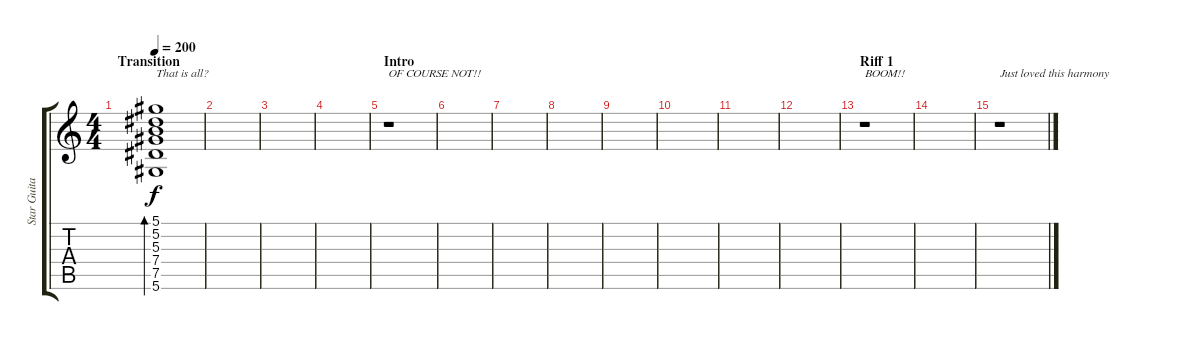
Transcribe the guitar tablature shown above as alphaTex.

\track ("Star Guitarist" "Star Guita") {instrument acousticguitarsteel}
\staff {score tabs}
\tuning (Eb4 Bb3 Gb3 Db3 Ab2 Eb2) {hide}
\ts (4 4)
\section ("" "Transition")
\tempo 200
\clef g2
\ks c
(5.1 5.2 5.3 7.4 7.5 5.6).1{bd 480 txt "That is all?" dy f} |
|
|
|
\section ("" "Intro")
r.1{txt "OF COURSE NOT!!"} |
|
|
|
|
|
|
|
\section ("" "Riff 1")
r.1{txt "BOOM!!"} |
|
r.1{txt "Just loved this harmony"}
